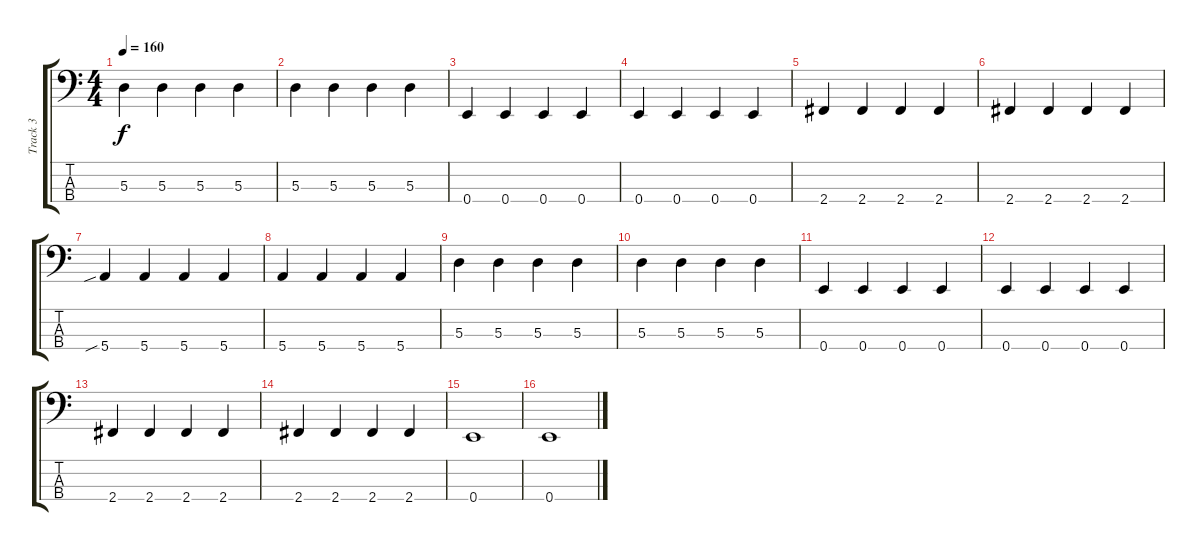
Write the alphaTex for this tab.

\track ("Track 3" "Track 3") {instrument electricbasspick}
\staff {score tabs}
\tuning (G2 D2 A1 E1) {hide}
\ts (4 4)
\tempo 160
\clef f4
\ks c
5.3.4{dy f} 5.3.4 5.3.4 5.3.4 |
5.3.4 5.3.4 5.3.4 5.3.4 |
0.4.4 0.4.4 0.4.4 0.4.4 |
0.4.4 0.4.4 0.4.4 0.4.4 |
2.4.4 2.4.4 2.4.4 2.4.4 |
2.4.4 2.4.4 2.4.4 2.4.4 |
5.4{sib}.4 5.4.4 5.4.4 5.4.4 |
5.4.4 5.4.4 5.4.4 5.4.4 |
5.3.4 5.3.4 5.3.4 5.3.4 |
5.3.4 5.3.4 5.3.4 5.3.4 |
0.4.4 0.4.4 0.4.4 0.4.4 |
0.4.4 0.4.4 0.4.4 0.4.4 |
2.4.4 2.4.4 2.4.4 2.4.4 |
2.4.4 2.4.4 2.4.4 2.4.4 |
0.4.1 |
0.4.1
